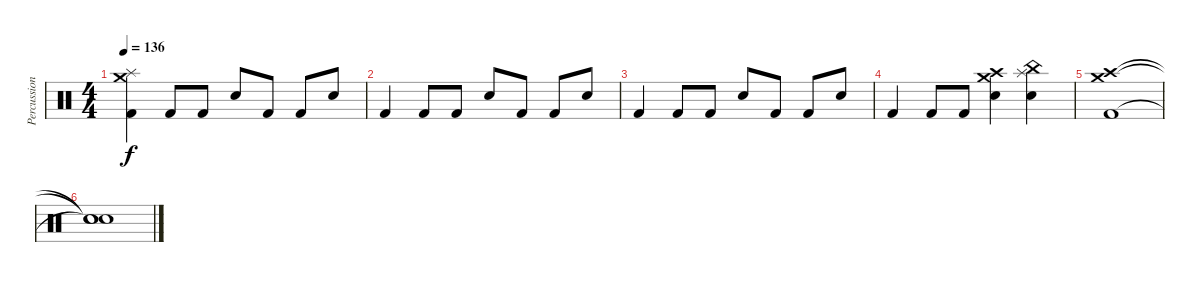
\track ("Percussions" "Percussion") {instrument percussion}
\staff {score}
\articulation defaults
\ts (4 4)
\tempo 136
\clef neutral
\ks c
("Crash medium (hit)" "Splash (hit)" "Kick (hit) 2").4{dy f} "Kick (hit) 2".8 "Kick (hit) 2".8 "Electric Snare (hit)".8 "Kick (hit) 2".8 "Kick (hit) 2".8 "Electric Snare (hit)".8 |
"Kick (hit) 2".4 "Kick (hit) 2".8 "Kick (hit) 2".8 "Electric Snare (hit)".8 "Kick (hit) 2".8 "Kick (hit) 2".8 "Electric Snare (hit)".8 |
"Kick (hit) 2".4 "Kick (hit) 2".8 "Kick (hit) 2".8 "Electric Snare (hit)".8 "Kick (hit) 2".8 "Kick (hit) 2".8 "Electric Snare (hit)".8 |
"Kick (hit) 2".4 "Kick (hit) 2".8 "Kick (hit) 2".8 ("Crash high (hit)" "Crash medium (hit)" "Electric Snare (hit)").4 ("China (hit)" "Splash (hit)" "Electric Snare (hit)").4 |
("Crash medium (hit)" "Crash high (hit)" "Kick (hit) 2").1 |
("Snare (hit)"{t} "Snare (hit)"{t} "Snare (hit)"{t}).1
